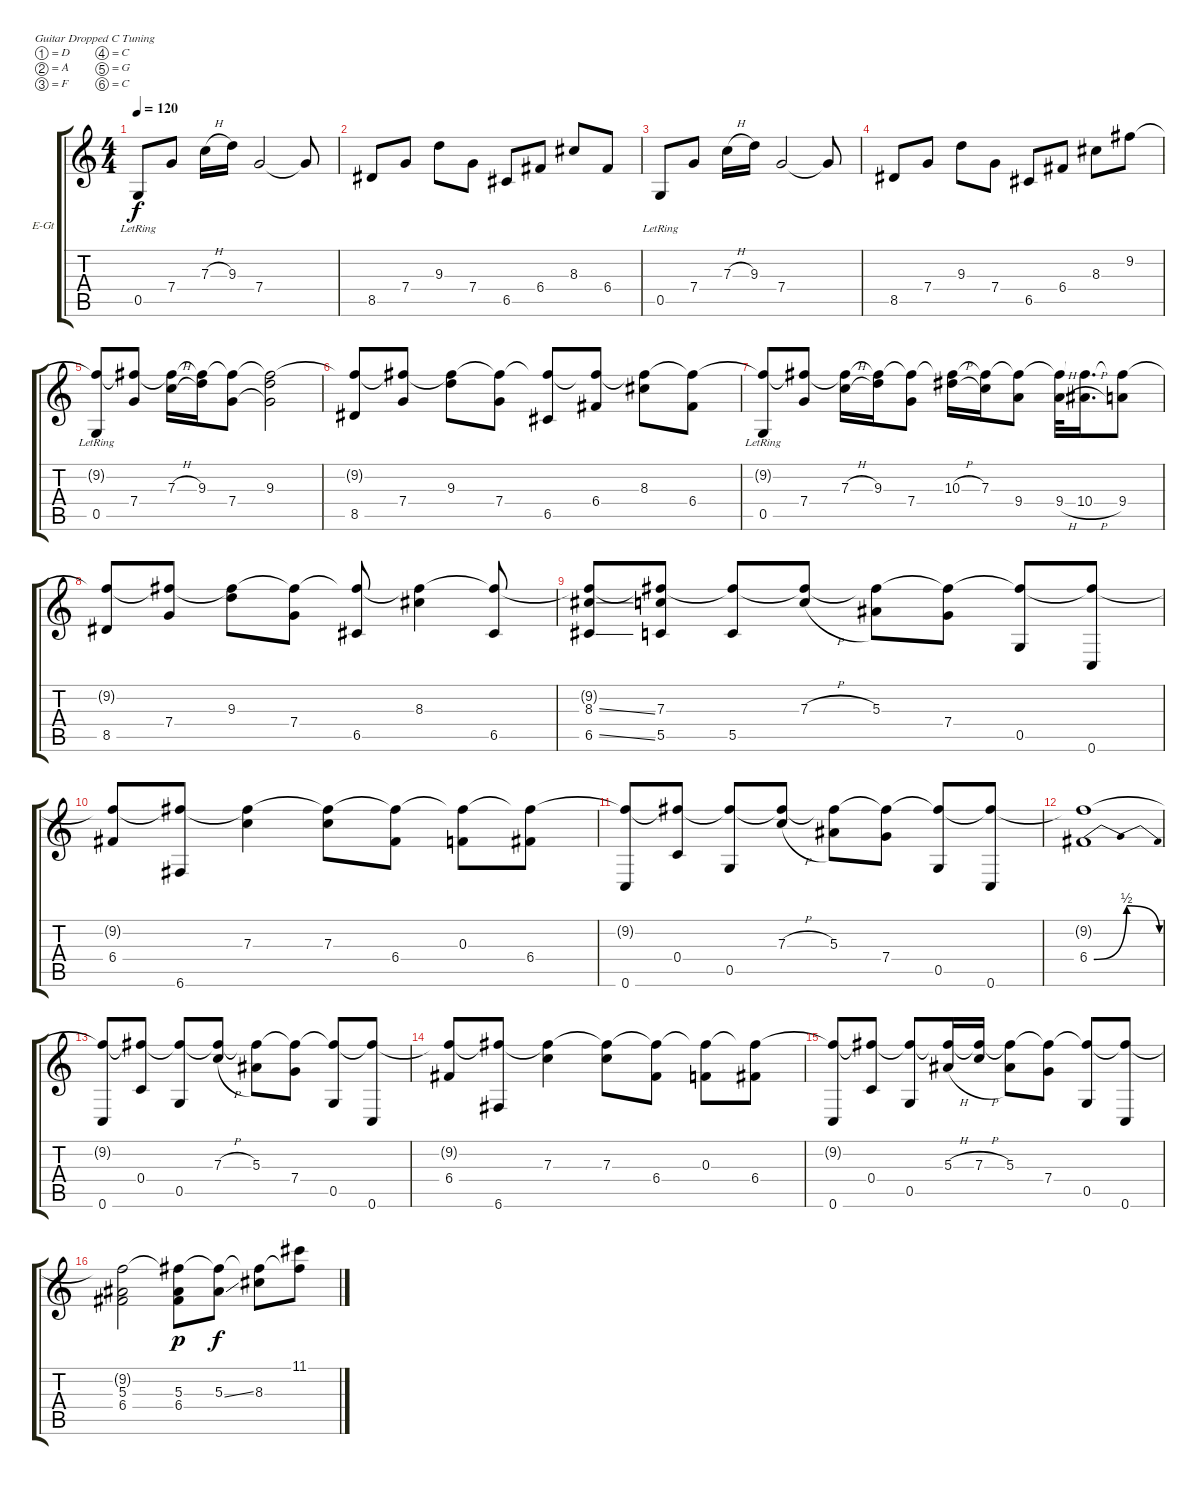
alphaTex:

\bracketExtendMode groupsimilarinstruments
\firstSystemTrackNameOrientation horizontal
\otherSystemsTrackNameOrientation horizontal
\track ("Guitar 1 Clean" "E-Gt") {instrument electricguitarclean}
\staff {score tabs}
\tuning (D4 A3 F3 C3 G2 C2)
\ts (4 4)
\tempo 120
\clef g2
\ks c
0.5{lr}.8{dy f instrument electricguitarclean} 7.4.8 7.3{h}.16 9.3.16 7.4.2 7.4{t}.8 |
8.5.8 7.4.8 9.3.8 7.4.8 6.5.8 6.4.8 8.3.8 6.4.8 |
0.5{lr}.8 7.4.8 7.3{h}.16 9.3.16 7.4.2 7.4{t}.8 |
8.5.8 7.4.8 9.3.8 7.4.8 6.5.8 6.4.8 8.3.8 9.2.8 |
(0.5{lr} 9.2{t}).8 (7.4 9.2{t}).8 (7.3{h} 9.2{t}).16 (9.3 9.2{t}).16 (7.4 9.2{t}).8 (7.4{t} 9.2{t} 9.3).2 |
(8.5 9.2{t}).8 (7.4 9.2{t}).8 (9.3 9.2{t}).8 (7.4 9.2{t}).8 (6.5 9.2{t}).8 (6.4 9.2{t}).8 (8.3 9.2{t}).8 (6.4 9.2{t}).8 |
(0.5{lr} 9.2{t}).8 (7.4 9.2{t}).8 (7.3{h} 9.2{t}).16 (9.3 9.2{t}).16 (7.4 9.2{t}).8 (10.3{h} 9.2{t}).16 (7.3 9.2{t}).16 (9.4 9.2{t}).8 (9.4{h} 9.2{t}).32 (10.4{h} 9.2{t}).16{d} (9.4 9.2{t}).8 |
(8.5 9.2{t}).8 (7.4 9.2{t}).8 (9.3 9.2{t}).8 (7.4 9.2{t}).8 (6.5 9.2{t}).8 (8.3 9.2{t}).4 (6.5 9.2{t}).8 |
(8.3{ss} 6.5{ss} 9.2{t}).8 (7.3 5.5 9.2{t}).8 (5.5 9.2{t}).8 (7.3{h} 9.2{t}).8 (5.3 9.2{t}).8 (7.4 9.2{t}).8 (0.5 9.2{t}).8 (0.6 9.2{t}).8 |
(6.4 9.2{t}).8 (6.6 9.2{t}).8 (7.3 9.2{t}).4 (7.3 9.2{t}).8 (6.4 9.2{t}).8 (0.3 9.2{t}).8 (6.4 9.2{t}).8 |
(0.6 9.2{t}).8 (0.4 9.2{t}).8 (0.5 9.2{t}).8 (7.3{h} 9.2{t}).8 (5.3 9.2{t}).8 (7.4 9.2{t}).8 (0.5 9.2{t}).8 (0.6 9.2{t}).8 |
(6.4{be (bendrelease 0 0 30 2 30 2 60 0)} 9.2{t}).1 |
(0.6 9.2{t}).8 (0.4 9.2{t}).8 (0.5 9.2{t}).8 (7.3{h} 9.2{t}).8 (5.3 9.2{t}).8 (7.4 9.2{t}).8 (0.5 9.2{t}).8 (0.6 9.2{t}).8 |
(6.4 9.2{t}).8 (6.6 9.2{t}).8 (7.3 9.2{t}).4 (7.3 9.2{t}).8 (6.4 9.2{t}).8 (0.3 9.2{t}).8 (6.4 9.2{t}).8 |
(0.6 9.2{t}).8 (0.4 9.2{t}).8 (0.5 9.2{t}).8 (5.3{h} 9.2{t}).16 (7.3{h} 9.2{t}).16 (5.3 9.2{t}).8 (7.4 9.2{t}).8 (0.5 9.2{t}).8 (0.6 9.2{t}).8 |
(5.3 6.4 9.2{t}).2 (5.3 6.4 9.2{t}).8{dy p} (5.3{ss} 9.2{t}).8{dy f} (8.3 9.2{t}).8 (11.1 9.2{t}).8
